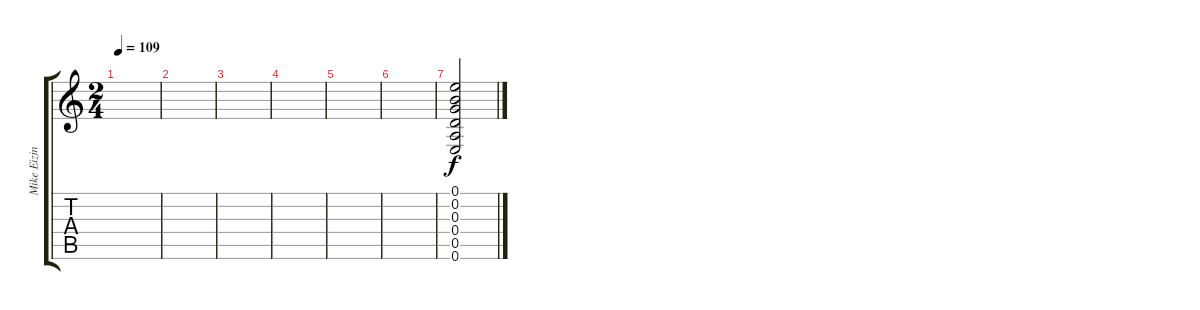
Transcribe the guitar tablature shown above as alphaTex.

\track ("Mike Eizinger" "Mike Eizin") {instrument acousticguitarsteel}
\staff {score tabs}
\tuning (E4 B3 G3 D3 A2 E2) {hide}
\ts (2 4)
\tempo 109
\clef g2
\ks c
|
|
|
|
|
|
(0.1 0.2 0.3 0.4 0.5 0.6).2
